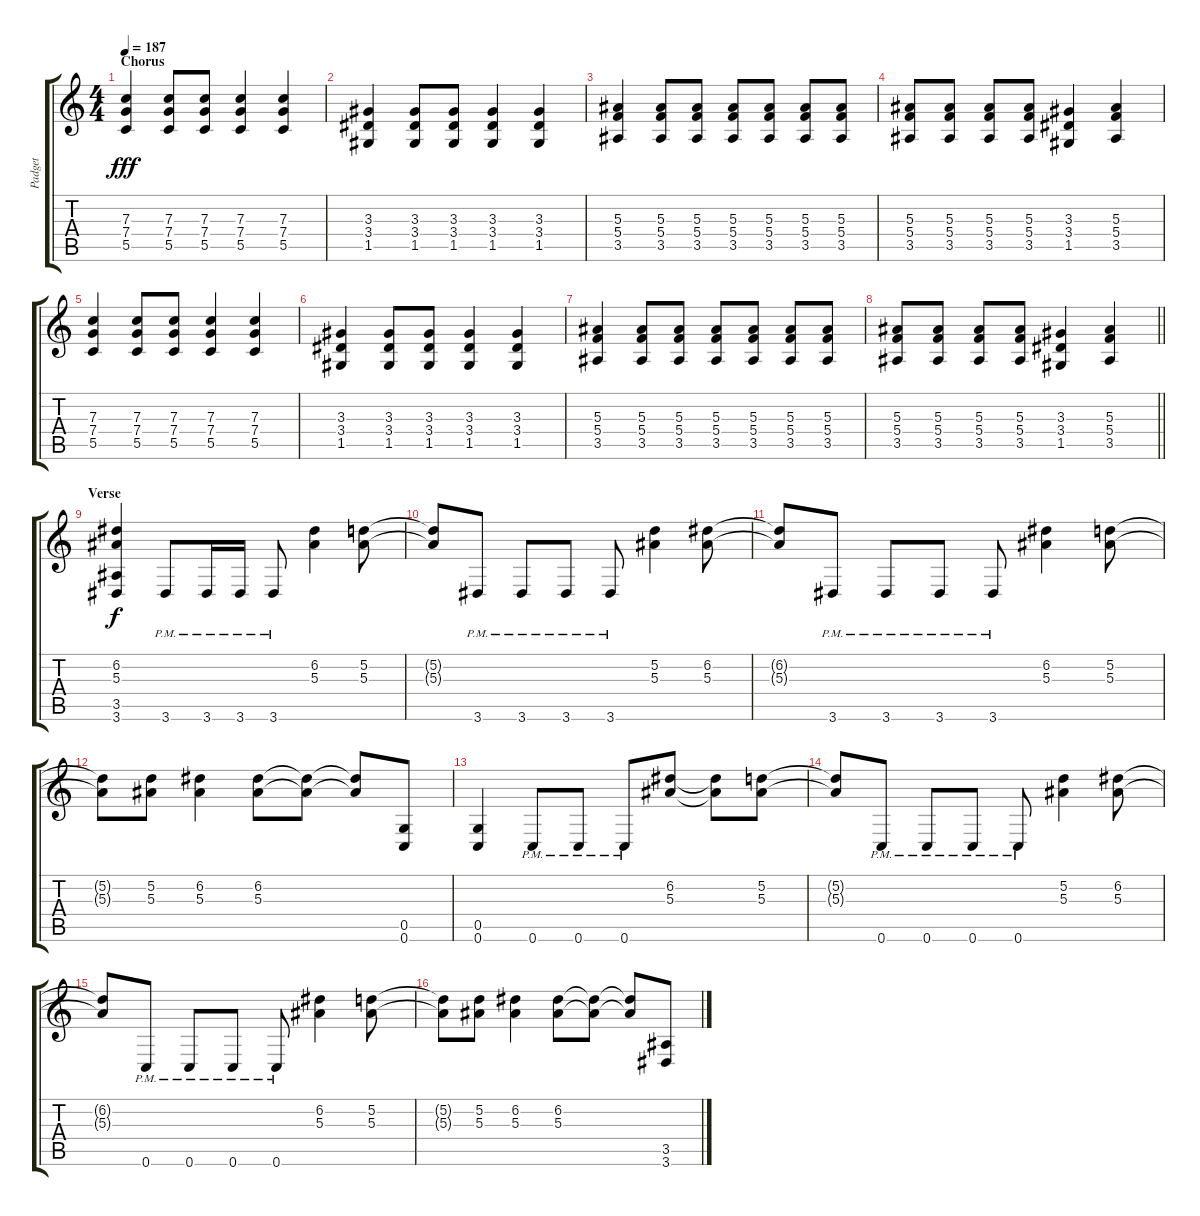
\track ("Padget" "Padget") {instrument overdrivenguitar}
\staff {score tabs}
\tuning (D4 A3 F3 C3 G2 C2) {hide}
\ts (4 4)
\section ("" "Chorus")
\tempo 187
\clef g2
\ks c
(7.3 7.4 5.5).4{dy fff} (7.3 7.4 5.5).8 (7.3 7.4 5.5).8 (7.3 7.4 5.5).4 (7.3 7.4 5.5).4 |
(3.3 3.4 1.5).4 (3.3 3.4 1.5).8 (3.3 3.4 1.5).8 (3.3 3.4 1.5).4 (3.3 3.4 1.5).4 |
(5.3 5.4 3.5).4 (5.3 5.4 3.5).8 (5.3 5.4 3.5).8 (5.3 5.4 3.5).8 (5.3 5.4 3.5).8 (5.3 5.4 3.5).8 (5.3 5.4 3.5).8 |
(5.3 5.4 3.5).8 (5.3 5.4 3.5).8 (5.3 5.4 3.5).8 (5.3 5.4 3.5).8 (3.3 3.4 1.5).4 (5.3 5.4 3.5).4 |
(7.3 7.4 5.5).4 (7.3 7.4 5.5).8 (7.3 7.4 5.5).8 (7.3 7.4 5.5).4 (7.3 7.4 5.5).4 |
(3.3 3.4 1.5).4 (3.3 3.4 1.5).8 (3.3 3.4 1.5).8 (3.3 3.4 1.5).4 (3.3 3.4 1.5).4 |
(5.3 5.4 3.5).4 (5.3 5.4 3.5).8 (5.3 5.4 3.5).8 (5.3 5.4 3.5).8 (5.3 5.4 3.5).8 (5.3 5.4 3.5).8 (5.3 5.4 3.5).8 |
\barLineRight lightlight
(5.3 5.4 3.5).8 (5.3 5.4 3.5).8 (5.3 5.4 3.5).8 (5.3 5.4 3.5).8 (3.3 3.4 1.5).4 (5.3 5.4 3.5).4 |
\section ("" "Verse")
(6.2 5.3 3.5 3.6).4{dy f} 3.6{pm}.8 3.6{pm}.16 3.6{pm}.16 3.6{pm}.8 (6.2 5.3).4 (5.2 5.3).8 |
(5.2{t} 5.3{t}).8 3.6{pm}.8 3.6{pm}.8 3.6{pm}.8 3.6{pm}.8 (5.2 5.3).4 (6.2 5.3).8 |
(6.2{t} 5.3{t}).8 3.6{pm}.8 3.6{pm}.8 3.6{pm}.8 3.6{pm}.8 (6.2 5.3).4 (5.2 5.3).8 |
(5.2{t} 5.3{t}).8 (5.2 5.3).8 (6.2 5.3).4 (6.2 5.3).8 (6.2{t} 5.3{t}).8 (6.2{t} 5.3{t}).8 (0.5 0.6).8 |
(0.5 0.6).4 0.6{pm}.8 0.6{pm}.8 0.6{pm}.8 (6.2 5.3).8 (6.2{t} 5.3{t}).8 (5.2 5.3).8 |
(5.2{t} 5.3{t}).8 0.6{pm}.8 0.6{pm}.8 0.6{pm}.8 0.6{pm}.8 (5.2 5.3).4 (6.2 5.3).8 |
(6.2{t} 5.3{t}).8 0.6{pm}.8 0.6{pm}.8 0.6{pm}.8 0.6{pm}.8 (6.2 5.3).4 (5.2 5.3).8 |
(5.2{t} 5.3{t}).8 (5.2 5.3).8 (6.2 5.3).4 (6.2 5.3).8 (6.2{t} 5.3{t}).8 (6.2{t} 5.3{t}).8 (3.5 3.6).8
